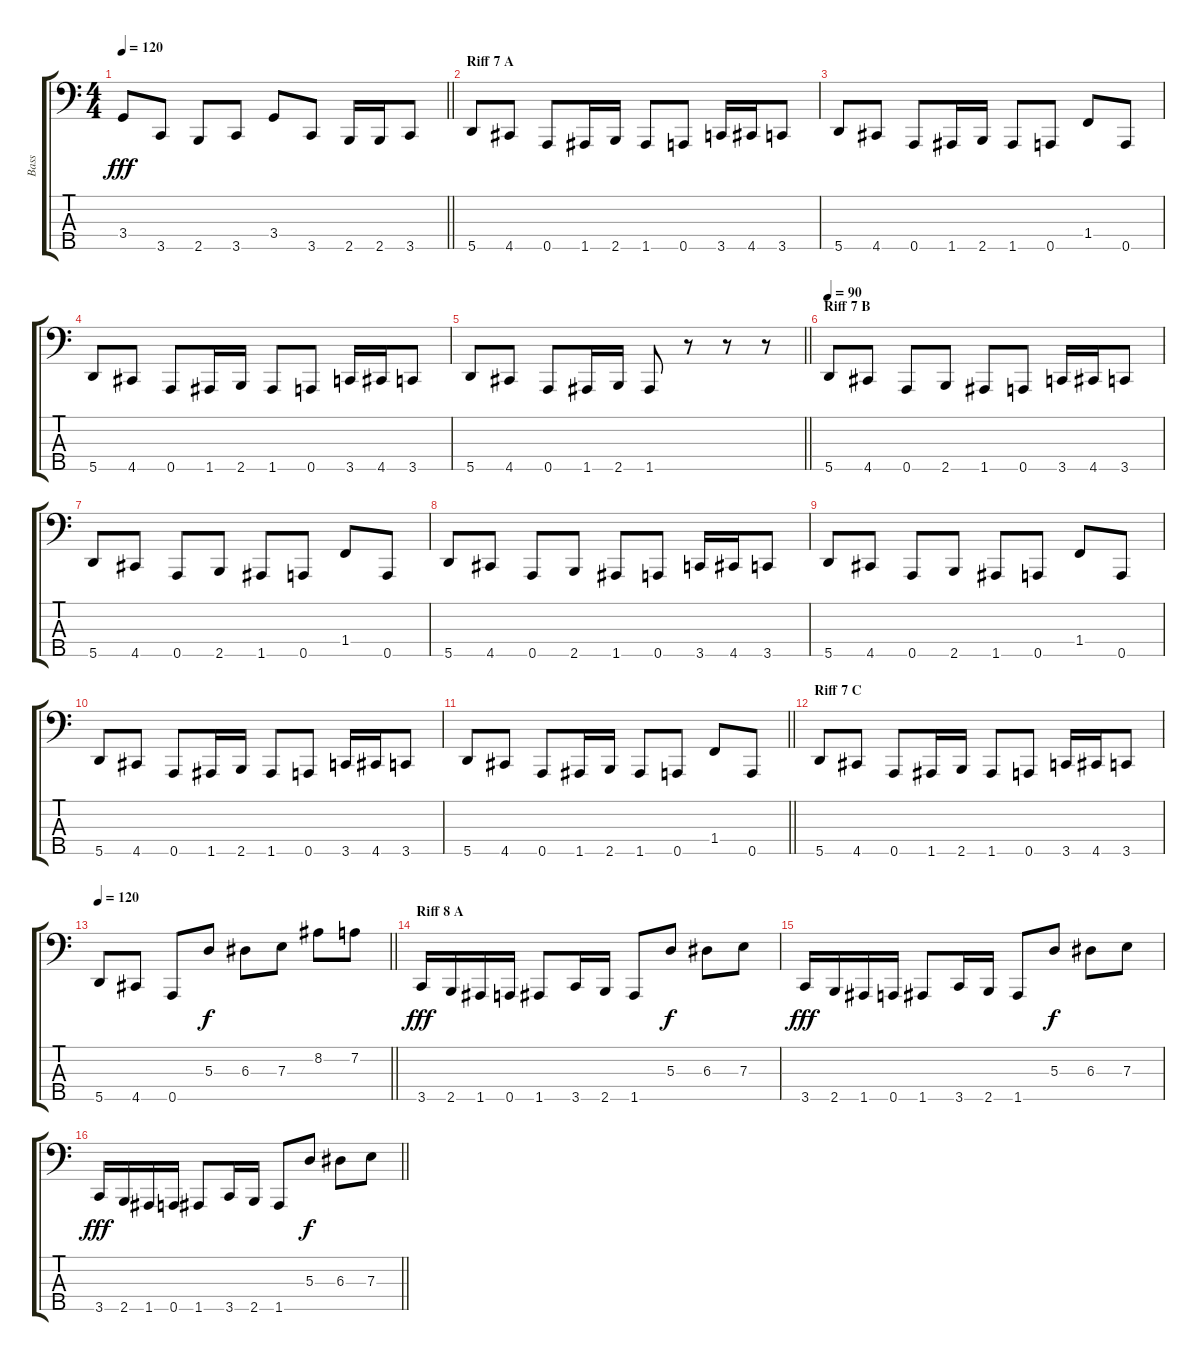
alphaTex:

\track ("Bass" "Bass") {instrument electricbasspick}
\staff {score tabs}
\tuning (G2 D2 A1 E1 A0) {hide}
\ts (4 4)
\tempo 120
\clef f4
\barLineRight lightlight
\ks c
3.4.8{dy fff} 3.5.8 2.5.8 3.5.8 3.4.8 3.5.8 2.5.16 2.5.16 3.5.8 |
\section ("" "Riff 7 A")
5.5.8 4.5.8 0.5.8 1.5.16 2.5.16 1.5.8 0.5.8 3.5.16 4.5.16 3.5.8 |
5.5.8 4.5.8 0.5.8 1.5.16 2.5.16 1.5.8 0.5.8 1.4.8 0.5.8 |
5.5.8 4.5.8 0.5.8 1.5.16 2.5.16 1.5.8 0.5.8 3.5.16 4.5.16 3.5.8 |
\barLineRight lightlight
5.5.8 4.5.8 0.5.8 1.5.16 2.5.16 1.5.8 r.8 r.8 r.8 |
\section ("" "Riff 7 B")
\tempo 90
5.5.8 4.5.8 0.5.8 2.5.8 1.5.8 0.5.8 3.5.16 4.5.16 3.5.8 |
5.5.8 4.5.8 0.5.8 2.5.8 1.5.8 0.5.8 1.4.8 0.5.8 |
5.5.8 4.5.8 0.5.8 2.5.8 1.5.8 0.5.8 3.5.16 4.5.16 3.5.8 |
5.5.8 4.5.8 0.5.8 2.5.8 1.5.8 0.5.8 1.4.8 0.5.8 |
5.5.8 4.5.8 0.5.8 1.5.16 2.5.16 1.5.8 0.5.8 3.5.16 4.5.16 3.5.8 |
\barLineRight lightlight
5.5.8 4.5.8 0.5.8 1.5.16 2.5.16 1.5.8 0.5.8 1.4.8 0.5.8 |
\section ("" "Riff 7 C")
5.5.8 4.5.8 0.5.8 1.5.16 2.5.16 1.5.8 0.5.8 3.5.16 4.5.16 3.5.8 |
\tempo 120
\barLineRight lightlight
5.5.8 4.5.8 0.5.8 5.3.8{dy f} 6.3.8 7.3.8 8.2.8 7.2.8 |
\section ("" "Riff 8 A")
3.5.16{dy fff} 2.5.16 1.5.16 0.5.16 1.5.8 3.5.16 2.5.16 1.5.8 5.3.8{dy f} 6.3.8 7.3.8 |
3.5.16{dy fff} 2.5.16 1.5.16 0.5.16 1.5.8 3.5.16 2.5.16 1.5.8 5.3.8{dy f} 6.3.8 7.3.8 |
\barLineRight lightlight
3.5.16{dy fff} 2.5.16 1.5.16 0.5.16 1.5.8 3.5.16 2.5.16 1.5.8 5.3.8{dy f} 6.3.8 7.3.8
